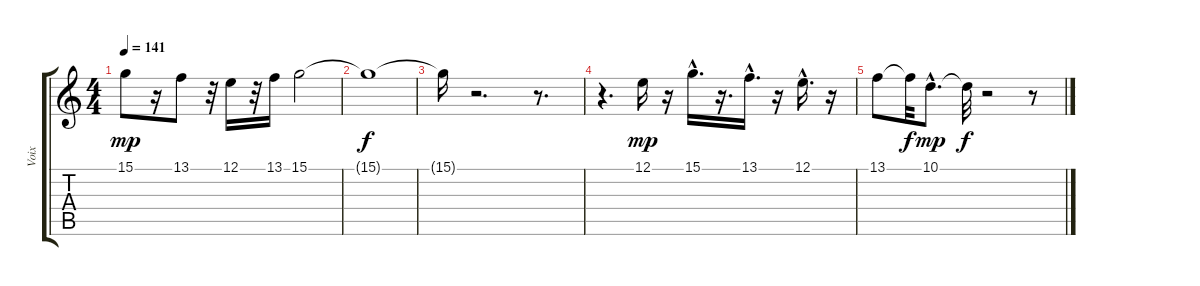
\track ("Voix" "Voix") {instrument flute}
\staff {score tabs}
\tuning (E4 B3 G3 D3 A2 E2) {hide}
\ts (4 4)
\tempo 141
\clef g2
\ks c
15.1.8{dy mp} r.16 13.1.8 r.32 12.1.16 r.32 13.1.16 15.1.2 |
15.1{t}.1{dy f} |
15.1{t}.16 r.2{d} r.8{d} |
r.4{d} 12.1.16{dy mp} r.16 15.1{hac}.16{d} r.16{d} 13.1{hac}.16{d} r.16 12.1{hac}.16{d} r.16 |
13.1.8 13.1{t}.32{dy f} 10.1{hac}.8{d dy mp} 10.1{t}.32{dy f} r.2 r.8
